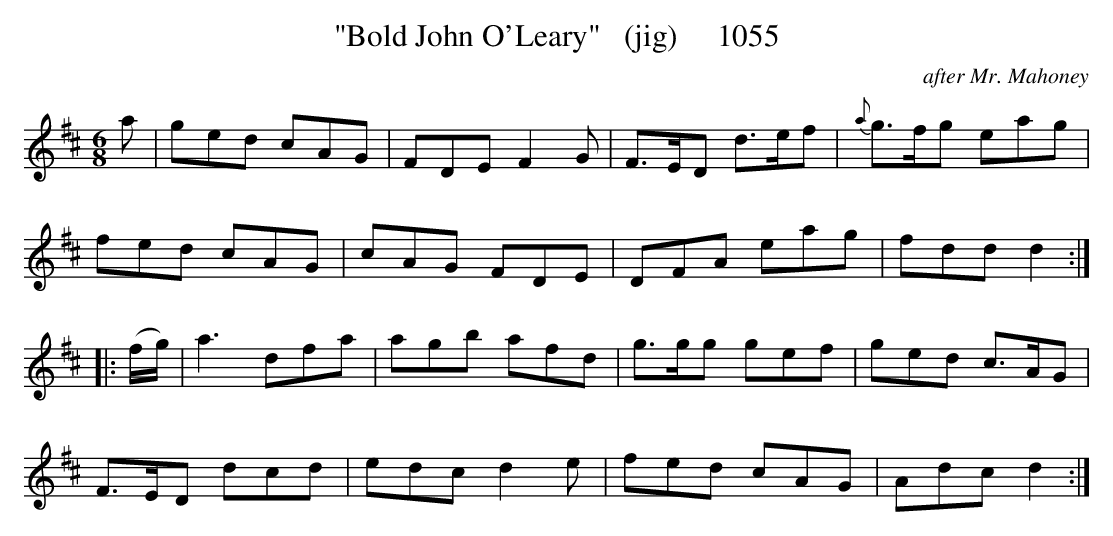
X:1
T:"Bold John O'Leary"   (jig)     1055
C:after Mr. Mahoney
VINCE BRENNAN July 2003 (HTTP://WWW.SOSYOURMOM.COM)
M:6/8
L:1/8
K:D
a|ged cAG|FDE F2G|F3/2E/2D d3/2e/2f|{a}g3/2f/2g eag|
fed cAG|cAG FDE|DFA eag|fdd d2:|
|:(f/2g/2)|a3dfa|agb afd|g3/2g/2g gef|ged c3/2A/2G|
F3/2E/2D dcd|edc d2e|fed cAG|Adc d2:|
